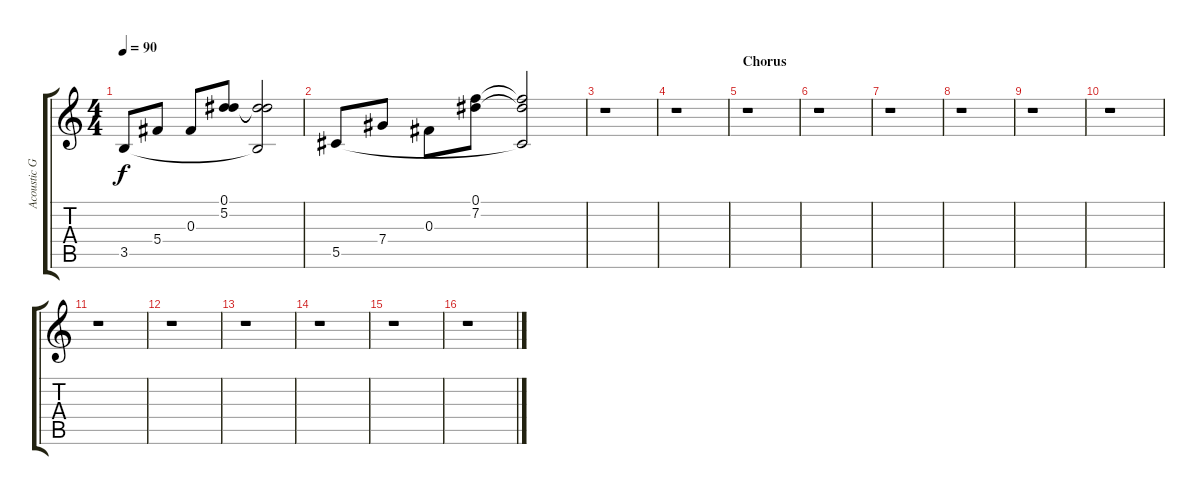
\track ("Acoustic Guitar" "Acoustic G") {instrument acousticguitarsteel}
\staff {score tabs}
\tuning (Eb4 Bb3 Gb3 Db3 Ab2 Eb2) {hide}
\ts (4 4)
\tempo 90
\clef g2
\ks c
3.5.8{dy f} 5.4.8 0.3.8 (0.1 5.2).8 (0.1{t} 5.2{t} 3.5{t}).2 |
5.5.8 7.4.8 0.3.8 (0.1 7.2).8 (0.1{t} 7.2{t} 5.5{t}).2 |
r.1 |
r.1 |
\section ("" "Chorus")
r.1 |
r.1 |
r.1 |
r.1 |
r.1 |
r.1 |
r.1 |
r.1 |
r.1 |
r.1 |
r.1 |
r.1
